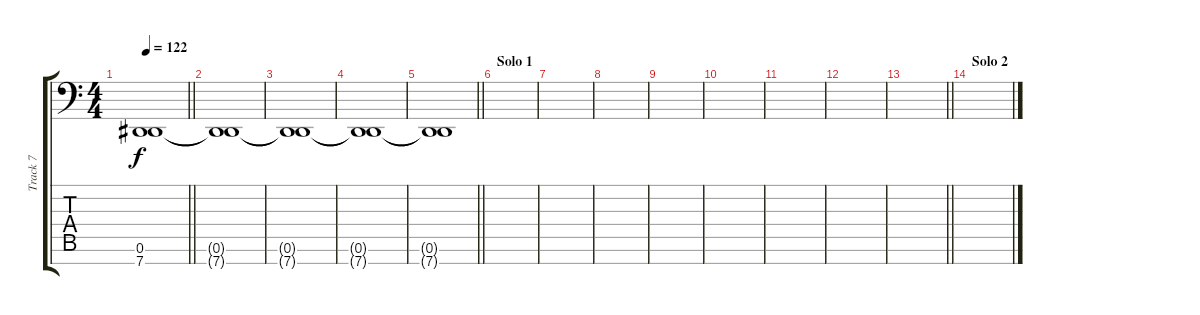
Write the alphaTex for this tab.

\track ("Track 7" "Track 7") {instrument fx7echoes}
\staff {score tabs}
\tuning (Eb4 Bb3 Gb3 Db3 Ab2 Eb2 Ab1) {hide}
\ts (4 4)
\tempo 122
\clef f4
\barLineRight lightlight
\ks c
(0.6{t} 7.7{t}).1{dy f} |
\section ("" " ")
(0.6{t} 7.7{t}).1 |
(0.6{t} 7.7{t}).1 |
(0.6{t} 7.7{t}).1 |
\barLineRight lightlight
(0.6{t} 7.7{t}).1 |
\section ("" "Solo 1")
|
|
|
|
|
|
|
\barLineRight lightlight
|
\section ("" "Solo 2")
